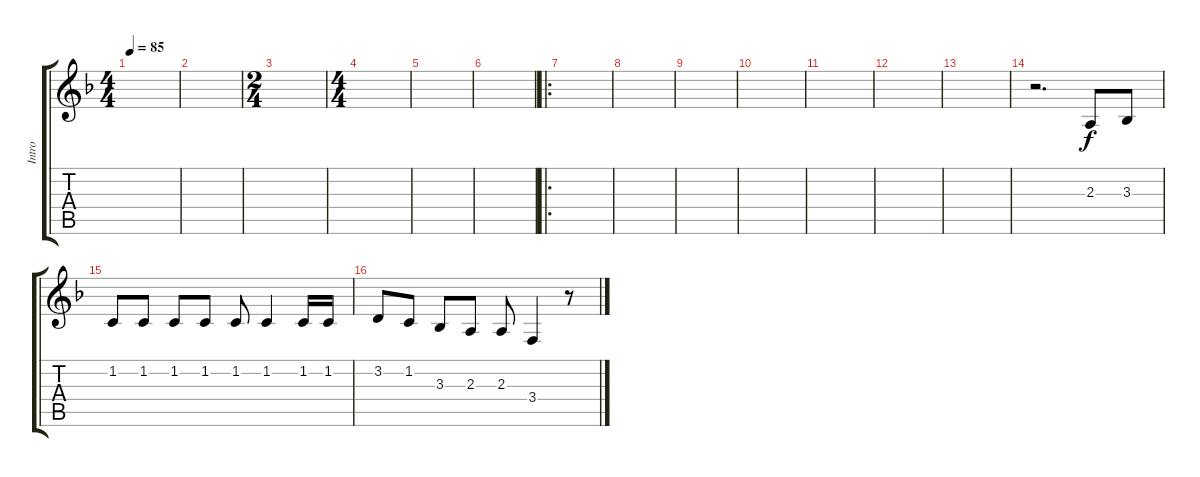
\track ("Intro" "Intro") {instrument panflute}
\staff {score tabs}
\tuning (E4 B3 G3 D3 A2 E2) {hide}
\ts (4 4)
\tempo 85
\clef g2
\ks f
|
|
\ts (2 4)
|
\ts (4 4)
|
|
|
\ro
|
|
|
|
|
|
|
r.2{d} 2.3.8{volume 12} 3.3.8 |
1.2.8 1.2.8 1.2.8 1.2.8 1.2.8 1.2.4 1.2.16 1.2.16 |
3.2.8 1.2.8 3.3.8 2.3.8 2.3.8 3.4.4 r.8
